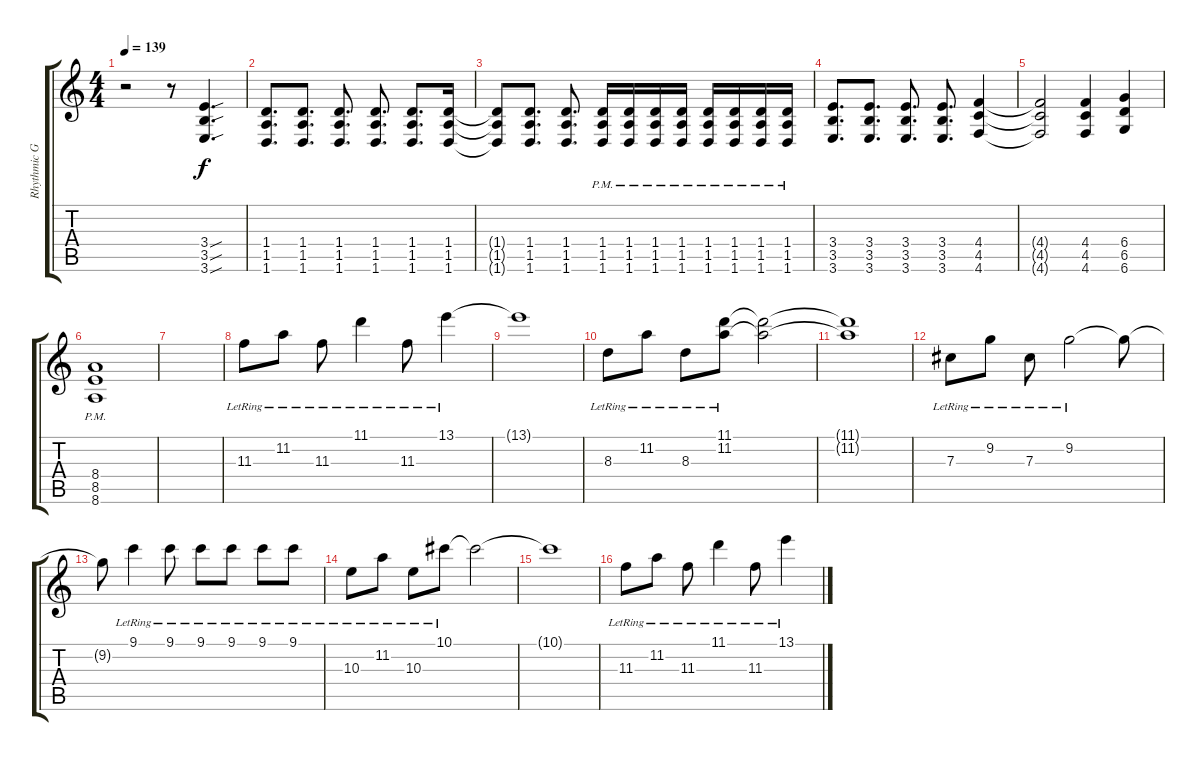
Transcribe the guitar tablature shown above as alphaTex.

\track ("Rhythmic Guitar" "Rhythmic G") {instrument distortionguitar}
\staff {score tabs}
\tuning (Eb4 Bb3 Gb3 Db3 Ab2 Db2) {hide}
\ts (4 4)
\tempo 139
\clef g2
\ks c
r.2{dy f} r.8 (3.4{sou} 3.5{sou} 3.6{sou}).4{d} |
(1.4 1.5 1.6).8{d} (1.4 1.5 1.6).8{d} (1.4 1.5 1.6).8{d} (1.4 1.5 1.6).8{d} (1.4 1.5 1.6).8{d} (1.4 1.5 1.6).16 |
(1.4{t} 1.5{t} 1.6{t}).8 (1.4 1.5 1.6).8{d} (1.4 1.5 1.6).8{d} (1.4{pm} 1.5{pm} 1.6{pm}).16 (1.4{pm} 1.5{pm} 1.6{pm}).16 (1.4{pm} 1.5{pm} 1.6{pm}).16 (1.4{pm} 1.5{pm} 1.6{pm}).16 (1.4{pm} 1.5{pm} 1.6{pm}).16 (1.4{pm} 1.5{pm} 1.6{pm}).16 (1.4{pm} 1.5{pm} 1.6{pm}).16 (1.4{pm} 1.5{pm} 1.6{pm}).16 |
(3.4 3.5 3.6).8{d} (3.4 3.5 3.6).8{d} (3.4 3.5 3.6).8{d} (3.4 3.5 3.6).8{d} (4.4 4.5 4.6).4 |
(4.4{t} 4.5{t} 4.6{t}).2 (4.4 4.5 4.6).4 (6.4 6.5 6.6).4 |
(8.4{pm} 8.5{pm} 8.6{pm}).1 |
|
11.3{lr}.8{instrument electricguitarclean} 11.2{lr}.8 11.3{lr}.8 11.1{lr}.4 11.3{lr}.8 13.1{lr}.4 |
13.1{t}.1 |
8.3{lr}.8 11.2{lr}.8 8.3{lr}.8 (11.1{lr} 11.2{lr}).8 (11.1{t} 11.2{t}).2 |
(11.1{t} 11.2{t}).1 |
7.3{lr}.8 9.2{lr}.8 7.3{lr}.8 9.2{lr}.2 9.2{t}.8 |
9.2{t}.8 9.1{lr}.4 9.1{lr}.8 9.1{lr}.8 9.1{lr}.8 9.1{lr}.8 9.1{lr}.8 |
10.3{lr}.8 11.2{lr}.8 10.3{lr}.8 10.1{lr}.8 10.1{t}.2 |
10.1{t}.1 |
11.3{lr}.8 11.2{lr}.8 11.3{lr}.8 11.1{lr}.4 11.3{lr}.8 13.1{lr}.4
